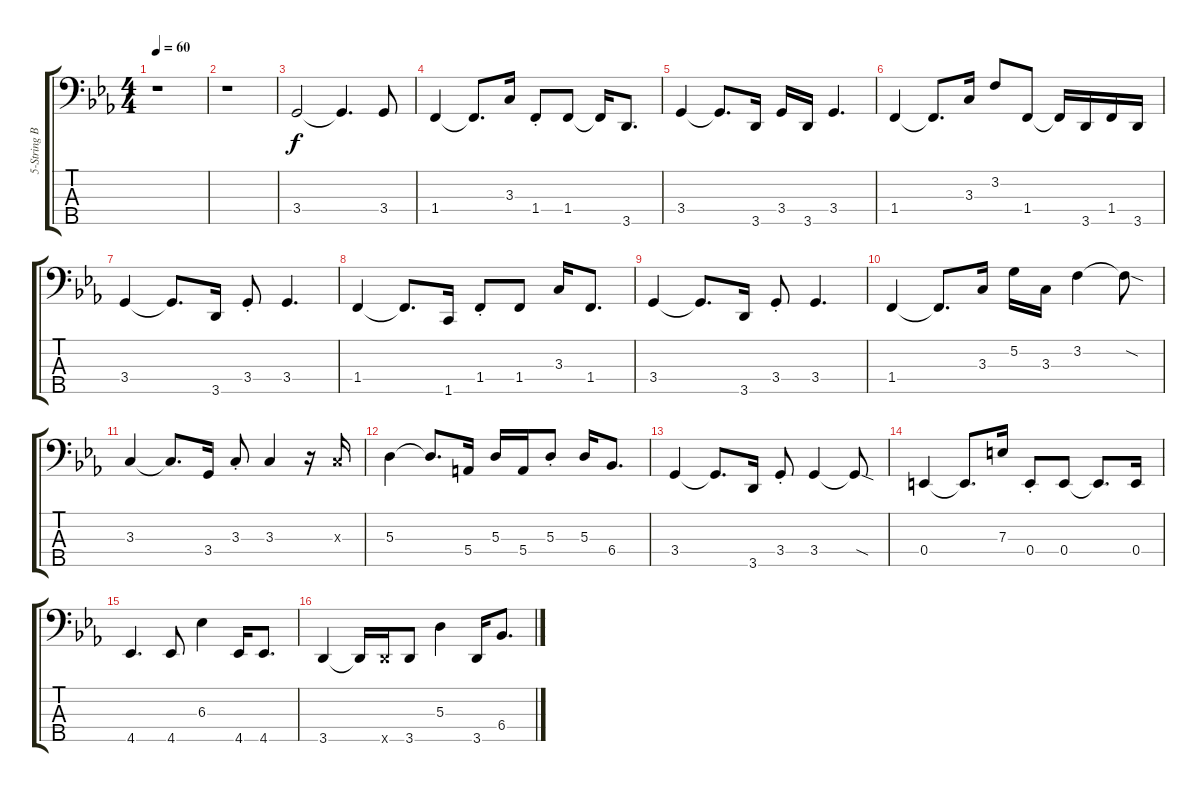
\track ("5-String Bass 1" "5-String B") {instrument electricbassfinger}
\staff {score tabs}
\tuning (G2 D2 A1 E1 B0) {hide}
\ts (4 4)
\tempo 60
\clef f4
\ks eb
r.1{dy f instrument electricbassfinger} |
r.1 |
3.4.2 3.4{t}.4{d} 3.4.8 |
1.4.4 1.4{t}.8{d} 3.3.16 1.4{st}.8 1.4.8 1.4{t}.16 3.5.8{d} |
3.4.4 3.4{t}.8{d} 3.5.16 3.4.16 3.5.16 3.4.4{d} |
1.4.4 1.4{t}.8{d} 3.3.16 3.2.8 1.4.8 1.4{t}.16 3.5.16 1.4.16 3.5.16 |
3.4.4 3.4{t}.8{d} 3.5.16 3.4{st}.8 3.4.4{d} |
1.4.4 1.4{t}.8{d} 1.5.16 1.4{st}.8 1.4.8 3.3.16 1.4.8{d} |
3.4.4 3.4{t}.8{d} 3.5.16 3.4{st}.8 3.4.4{d} |
1.4.4 1.4{t}.8{d} 3.3.16 5.2.16 3.3.16 3.2.4 3.2{sod t}.8 |
3.3.4 3.3{t}.8{d} 3.4.16 3.3{st}.8 3.3.4 r.16 3.3{x}.16 |
5.3.4 5.3{t}.8{d} 5.4.16 5.3.16 5.4.16 5.3{st}.8 5.3.16 6.4.8{d} |
3.4.4 3.4{t}.8{d} 3.5.16 3.4{st}.8 3.4.4 3.4{sod t}.8 |
0.4.4 0.4{t}.8{d} 7.3.16 0.4{st}.8 0.4.8 0.4{t}.8{d} 0.4.16 |
4.5.4{d} 4.5.8 6.3.4 4.5.16 4.5.8{d} |
3.5.4 3.5{t}.16 3.5{x}.16 3.5.8 5.3.4 3.5.16 6.4.8{d}
